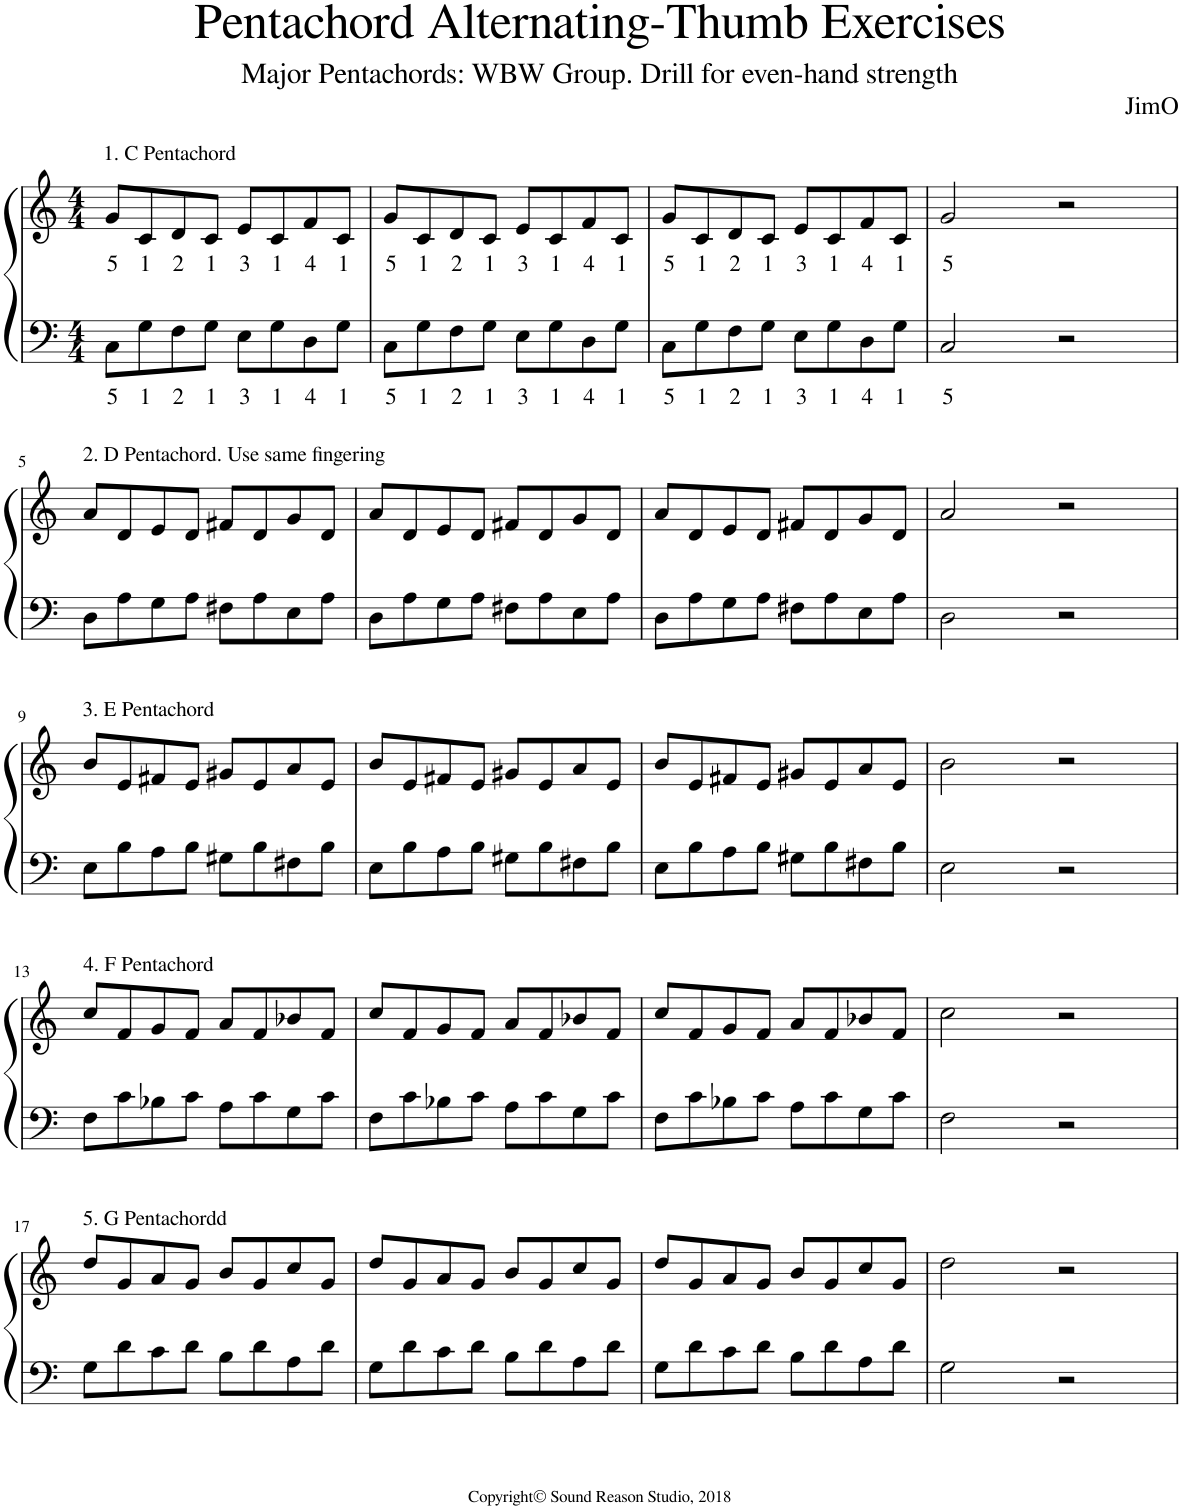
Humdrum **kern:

**kern	**text	**kern	**text
*part1	*part1	*part1	*part1
*staff2	*staff2	*staff1	*staff1
*I"Piano	*	*	*
*I'Pno.	*	*	*
*clefF4	*	*clefG2	*
*k[]	*	*k[]	*
*M4/4	*	*M4/4	*
=1	=1	=1	=1
!	!	!LO:TX:a:t=1. C Pentachord	!
!	!LO:LY:b	!	!LO:LY:b
8C\L	5	8g/L	5
!	!LO:LY:b	!	!LO:LY:b
8G\	1	8c/	1
!	!LO:LY:b	!	!LO:LY:b
8F\	2	8d/	2
!	!LO:LY:b	!	!LO:LY:b
8G\J	1	8c/J	1
!	!LO:LY:b	!	!LO:LY:b
8E\L	3	8e/L	3
!	!LO:LY:b	!	!LO:LY:b
8G\	1	8c/	1
!	!LO:LY:b	!	!LO:LY:b
8D\	4	8f/	4
!	!LO:LY:b	!	!LO:LY:b
8G\J	1	8c/J	1
=2	=2	=2	=2
!	!LO:LY:b	!	!LO:LY:b
8C\L	5	8g/L	5
!	!LO:LY:b	!	!LO:LY:b
8G\	1	8c/	1
!	!LO:LY:b	!	!LO:LY:b
8F\	2	8d/	2
!	!LO:LY:b	!	!LO:LY:b
8G\J	1	8c/J	1
!	!LO:LY:b	!	!LO:LY:b
8E\L	3	8e/L	3
!	!LO:LY:b	!	!LO:LY:b
8G\	1	8c/	1
!	!LO:LY:b	!	!LO:LY:b
8D\	4	8f/	4
!	!LO:LY:b	!	!LO:LY:b
8G\J	1	8c/J	1
=3	=3	=3	=3
!	!LO:LY:b	!	!LO:LY:b
8C\L	5	8g/L	5
!	!LO:LY:b	!	!LO:LY:b
8G\	1	8c/	1
!	!LO:LY:b	!	!LO:LY:b
8F\	2	8d/	2
!	!LO:LY:b	!	!LO:LY:b
8G\J	1	8c/J	1
!	!LO:LY:b	!	!LO:LY:b
8E\L	3	8e/L	3
!	!LO:LY:b	!	!LO:LY:b
8G\	1	8c/	1
!	!LO:LY:b	!	!LO:LY:b
8D\	4	8f/	4
!	!LO:LY:b	!	!LO:LY:b
8G\J	1	8c/J	1
=4	=4	=4	=4
!	!LO:LY:b	!	!LO:LY:b
2C/	5	2g/	5
2r	.	2r	.
!!LO:LB:g=z
=5	=5	=5	=5
*k[]	*	*k[]	*
!	!	!LO:TX:a:t=2. D Pentachord. Use same fingering	!
8D\L	.	8a/L	.
8A\	.	8d/	.
8G\	.	8e/	.
8A\J	.	8d/J	.
8F#X\L	.	8f#X/L	.
8A\	.	8d/	.
8E\	.	8g/	.
8A\J	.	8d/J	.
=6	=6	=6	=6
8D\L	.	8a/L	.
8A\	.	8d/	.
8G\	.	8e/	.
8A\J	.	8d/J	.
8F#X\L	.	8f#X/L	.
8A\	.	8d/	.
8E\	.	8g/	.
8A\J	.	8d/J	.
=7	=7	=7	=7
8D\L	.	8a/L	.
8A\	.	8d/	.
8G\	.	8e/	.
8A\J	.	8d/J	.
8F#X\L	.	8f#X/L	.
8A\	.	8d/	.
8E\	.	8g/	.
8A\J	.	8d/J	.
=8	=8	=8	=8
2D\	.	2a/	.
2r	.	2r	.
!!LO:LB:g=z
=9	=9	=9	=9
!	!	!LO:TX:a:t=3. E Pentachord	!
8E\L	.	8b/L	.
8B\	.	8e/	.
8A\	.	8f#X/	.
8B\J	.	8e/J	.
8G#X\L	.	8g#X/L	.
8B\	.	8e/	.
8F#X\	.	8a/	.
8B\J	.	8e/J	.
=10	=10	=10	=10
8E\L	.	8b/L	.
8B\	.	8e/	.
8A\	.	8f#X/	.
8B\J	.	8e/J	.
8G#X\L	.	8g#X/L	.
8B\	.	8e/	.
8F#X\	.	8a/	.
8B\J	.	8e/J	.
=11	=11	=11	=11
8E\L	.	8b/L	.
8B\	.	8e/	.
8A\	.	8f#X/	.
8B\J	.	8e/J	.
8G#X\L	.	8g#X/L	.
8B\	.	8e/	.
8F#X\	.	8a/	.
8B\J	.	8e/J	.
=12	=12	=12	=12
2E\	.	2b\	.
2r	.	2r	.
!!LO:LB:g=z
=13	=13	=13	=13
!	!	!LO:TX:a:t=4. F Pentachord	!
8F\L	.	8cc/L	.
8c\	.	8f/	.
8B-X\	.	8g/	.
8c\J	.	8f/J	.
8A\L	.	8a/L	.
8c\	.	8f/	.
8G\	.	8b-X/	.
8c\J	.	8f/J	.
=14	=14	=14	=14
8F\L	.	8cc/L	.
8c\	.	8f/	.
8B-X\	.	8g/	.
8c\J	.	8f/J	.
8A\L	.	8a/L	.
8c\	.	8f/	.
8G\	.	8b-X/	.
8c\J	.	8f/J	.
=15	=15	=15	=15
8F\L	.	8cc/L	.
8c\	.	8f/	.
8B-X\	.	8g/	.
8c\J	.	8f/J	.
8A\L	.	8a/L	.
8c\	.	8f/	.
8G\	.	8b-X/	.
8c\J	.	8f/J	.
=16	=16	=16	=16
2F\	.	2cc\	.
2r	.	2r	.
!!LO:LB:g=z
=17	=17	=17	=17
!	!	!LO:TX:a:t=5. G Pentachordd	!
8G\L	.	8dd/L	.
8d\	.	8g/	.
8c\	.	8a/	.
8d\J	.	8g/J	.
8B\L	.	8b/L	.
8d\	.	8g/	.
8A\	.	8cc/	.
8d\J	.	8g/J	.
=18	=18	=18	=18
8G\L	.	8dd/L	.
8d\	.	8g/	.
8c\	.	8a/	.
8d\J	.	8g/J	.
8B\L	.	8b/L	.
8d\	.	8g/	.
8A\	.	8cc/	.
8d\J	.	8g/J	.
=19	=19	=19	=19
8G\L	.	8dd/L	.
8d\	.	8g/	.
8c\	.	8a/	.
8d\J	.	8g/J	.
8B\L	.	8b/L	.
8d\	.	8g/	.
8A\	.	8cc/	.
8d\J	.	8g/J	.
=20	=20	=20	=20
2G\	.	2dd\	.
2r	.	2r	.
=	=	=	=
*-	*-	*-	*-
